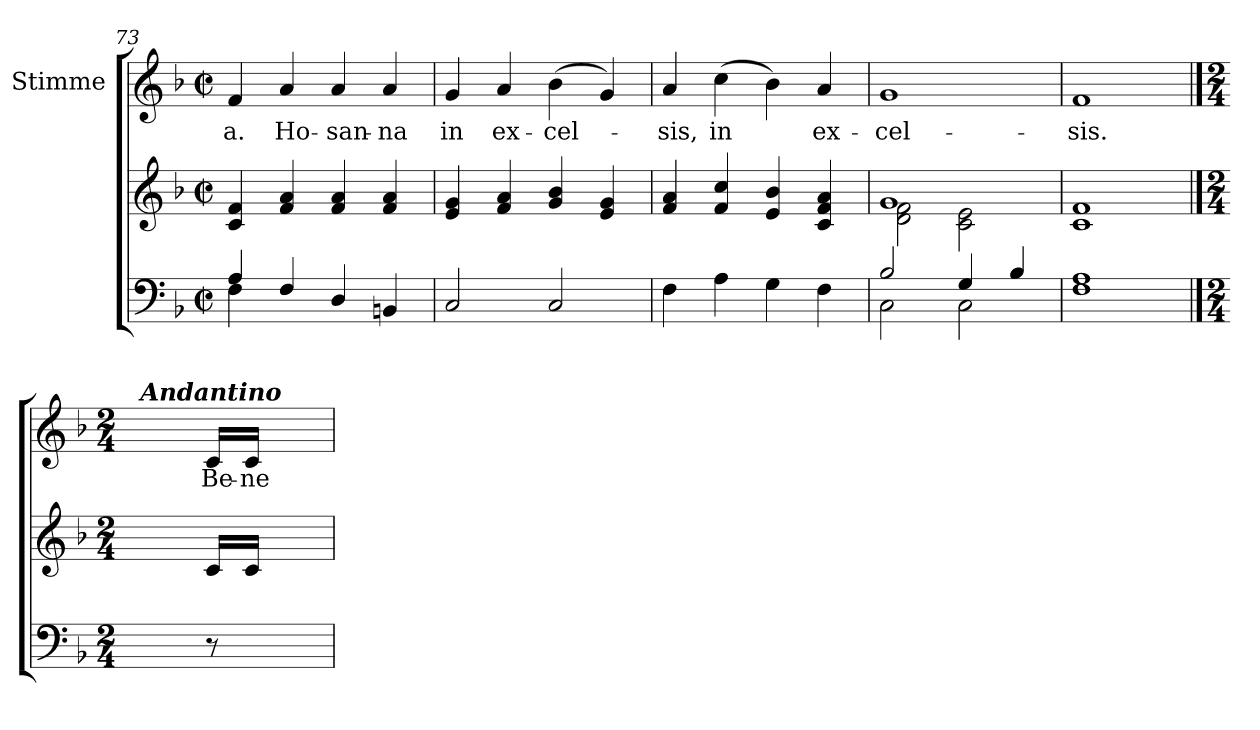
**kern	**kern	**kern	**text
*part2	*part2	*part1	*part1
*staff3	*staff2	*staff1	*staff1
*	*	*I"Stimme	*
*clefF4	*clefG2	*clefG2	*
*k[b-]	*k[b-]	*k[b-]	*
*F:	*F:	*F:	*
*M2/2	*M2/2	*M2/2	*
*met(c|)	*met(c|)	*met(c|)	*
=73	=73	=73	=73
*^	*	*	*
!	!	!	!	!LO:LY:b
4A/	4F\	4c/ 4f/	4f/	-a.
!	!	!	!	!LO:LY:b
4F/	2.ryy	4f/ 4a/	4a/	Ho-
!	!	!	!	!LO:LY:b
4D/	.	4f/ 4a/	4a/	-san-
!	!	!	!	!LO:LY:b
4BBn/	.	4f/ 4a/	4a/	-na
*v	*v	*	*	*
=74	=74	=74	=74
!	!	!	!LO:LY:b
2C/	4e/ 4g/	4g/	in
!	!	!	!LO:LY:b
.	4f/ 4a/	4a/	ex-
!	!	!	!LO:LY:b
2C/	4g/ 4b-/	(>4b-\	-cel-
.	4e/ 4g/	4g/)	.
=75	=75	=75	=75
!	!	!	!LO:LY:b
4F\	4f/ 4a/	4a/	-sis,
!	!	!	!LO:LY:b
4A\	4f/ 4cc/	(>4cc\	in
4G\	4e/ 4b-/	4b-\)	.
!	!	!	!LO:LY:b
4F\	4c/ 4f/ 4a/	4a/	ex-
=76	=76	=76	=76
*^	*^	*	*
!	!	!	!	!	!LO:LY:b
2B-/	2C\	1g	2d\ 2f\	1g	-cel-
4G/	2C\	.	2c\ 2e\	.	.
4B-/	.	.	.	.	.
=77	=77	=77	=77	=77	=77
!	!	!	!	!	!LO:LY:b
1A	1F	1f	1c	1f	-sis.
*v	*v	*	*	*	*
*	*v	*v	*	*
!!LO:LB:g=z
==78	==78	==78	==78
*M2/4	*M2/4	*M2/4	*
*	*	*^	*
4.ryy	4.ryy	4.ryy	32ryy	.
!	!	!	!LO:TX:a:Bi:t=Andantino	!
.	.	.	2ryy	.
!	!	!	!	!LO:LY:b
8r	16c/LL	16c/LL	.	Be-
!	!	!	!	!LO:LY:b
.	16c/JJ	16c/JJ	.	-ne-
4ryy	4ryy	4ryy	.	.
.	.	.	8..ryy	.
!	!	!LO:TX:a:B:t=Benedictus	!	!
*	*	*v	*v	*
=	=	=	=
*-	*-	*-	*-
